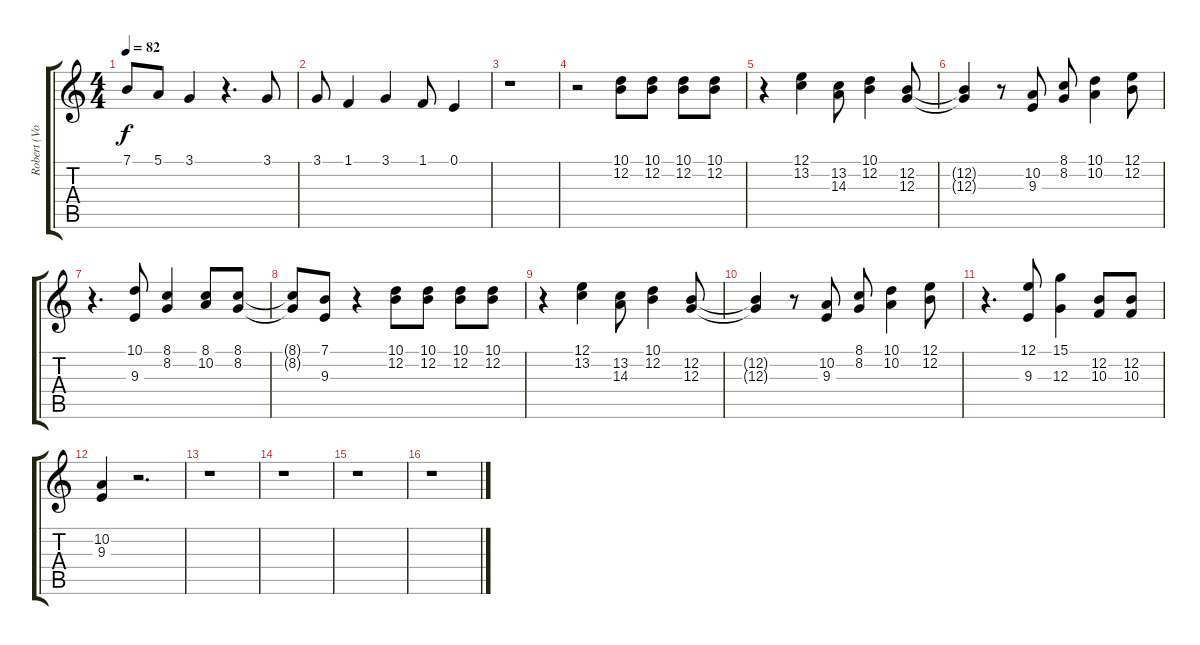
\track ("Robert (Vocals)" "Robert (Vo") {instrument vibraphone}
\staff {score tabs}
\tuning (E4 B3 G3 D3 A2 E2) {hide}
\ts (4 4)
\tempo 82
\clef g2
\ks c
7.1{t}.8{dy f} 5.1.8 3.1.4 r.4{d} 3.1.8 |
3.1.8 1.1.4 3.1.4 1.1.8 0.1.4 |
r.1 |
r.2 (10.1 12.2).8 (10.1 12.2).8 (10.1 12.2).8 (10.1 12.2).8 |
r.4 (12.1 13.2).4 (13.2 14.3).8 (10.1 12.2).4 (12.2 12.3).8 |
(12.2{t} 12.3{t}).4 r.8 (10.2 9.3).8 (8.1 8.2).8 (10.1 10.2).4 (12.1 12.2).8 |
r.4{d} (10.1 9.3).8 (8.1 8.2).4 (8.1 10.2).8 (8.1 8.2).8 |
(8.1{t} 8.2{t}).8 (7.1 9.3).8 r.4 (10.1 12.2).8 (10.1 12.2).8 (10.1 12.2).8 (10.1 12.2).8 |
r.4 (12.1 13.2).4 (13.2 14.3).8 (10.1 12.2).4 (12.2 12.3).8 |
(12.2{t} 12.3{t}).4 r.8 (10.2 9.3).8 (8.1 8.2).8 (10.1 10.2).4 (12.1 12.2).8 |
r.4{d} (12.1 9.3).8 (15.1 12.3).4 (12.2 10.3).8 (12.2 10.3).8 |
(10.2 9.3).4 r.2{d} |
r.1 |
r.1 |
r.1 |
r.1
